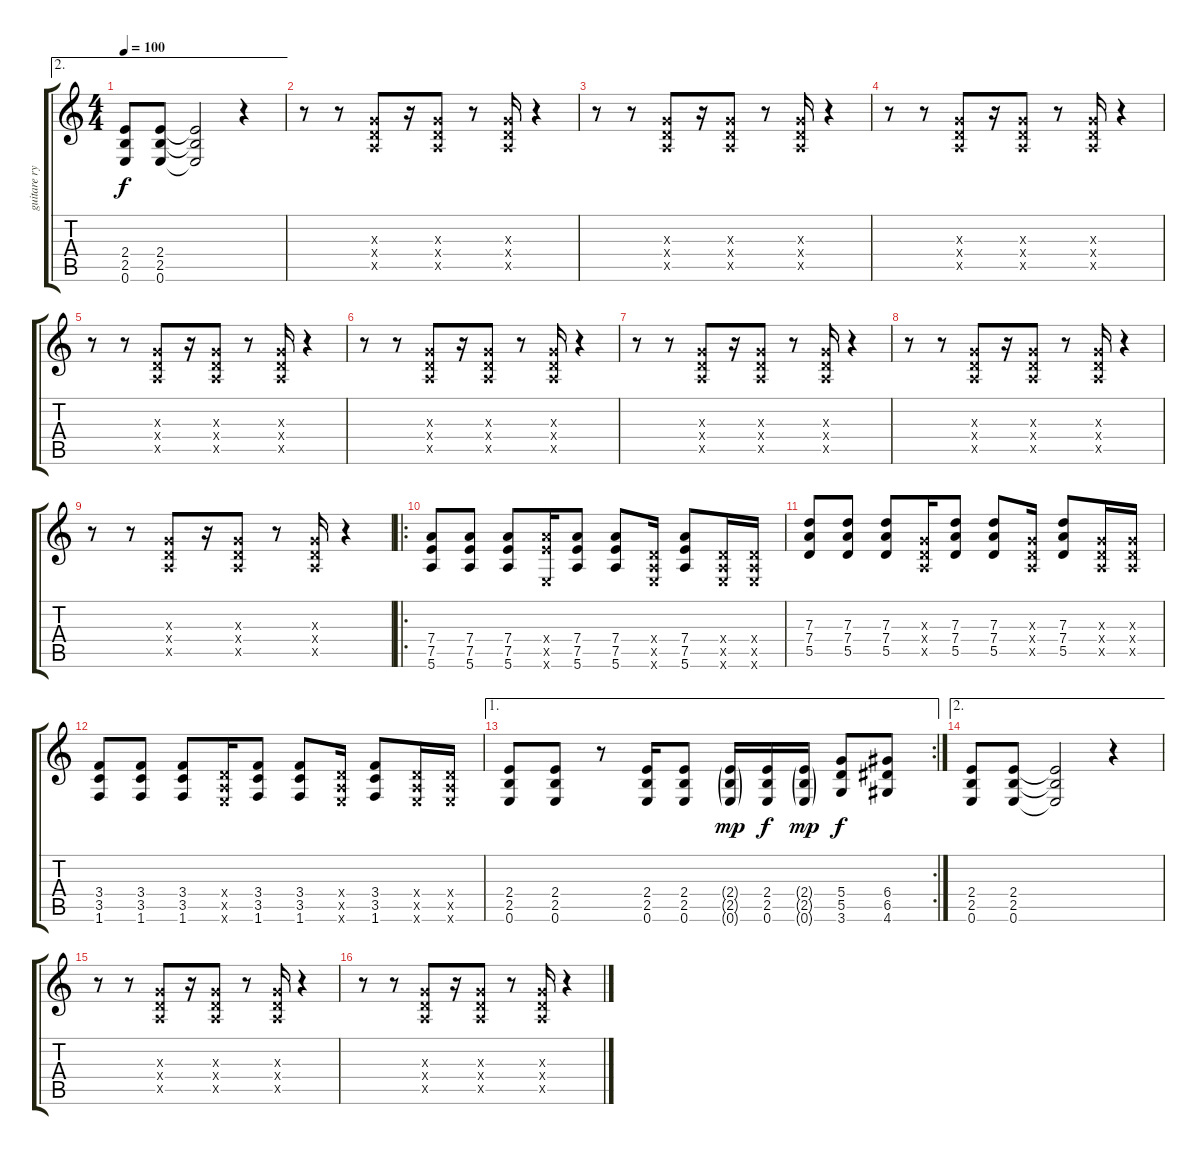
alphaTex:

\track ("guitare rythmique" "guitare ry") {instrument overdrivenguitar}
\staff {score tabs}
\tuning (E4 B3 G3 D3 A2 E2) {hide}
\ae 2
\ts (4 4)
\tempo 100
\clef g2
\ks c
(2.4 2.5 0.6).8{dy f} (2.4 2.5 0.6).8 (2.4{t} 2.5{t} 0.6{t}).2 r.4 |
r.8 r.8 (0.3{x} 0.4{x} 0.5{x}).8 r.16 (0.3{x} 0.4{x} 0.5{x}).8 r.8 (0.3{x} 0.4{x} 0.5{x}).16 r.4 |
r.8 r.8 (0.3{x} 0.4{x} 0.5{x}).8 r.16 (0.3{x} 0.4{x} 0.5{x}).8 r.8 (0.3{x} 0.4{x} 0.5{x}).16 r.4 |
r.8 r.8 (0.3{x} 0.4{x} 0.5{x}).8 r.16 (0.3{x} 0.4{x} 0.5{x}).8 r.8 (0.3{x} 0.4{x} 0.5{x}).16 r.4 |
r.8 r.8 (0.3{x} 0.4{x} 0.5{x}).8 r.16 (0.3{x} 0.4{x} 0.5{x}).8 r.8 (0.3{x} 0.4{x} 0.5{x}).16 r.4 |
r.8 r.8 (0.3{x} 0.4{x} 0.5{x}).8 r.16 (0.3{x} 0.4{x} 0.5{x}).8 r.8 (0.3{x} 0.4{x} 0.5{x}).16 r.4 |
r.8 r.8 (0.3{x} 0.4{x} 0.5{x}).8 r.16 (0.3{x} 0.4{x} 0.5{x}).8 r.8 (0.3{x} 0.4{x} 0.5{x}).16 r.4 |
r.8 r.8 (0.3{x} 0.4{x} 0.5{x}).8 r.16 (0.3{x} 0.4{x} 0.5{x}).8 r.8 (0.3{x} 0.4{x} 0.5{x}).16 r.4 |
r.8 r.8 (0.3{x} 0.4{x} 0.5{x}).8 r.16 (0.3{x} 0.4{x} 0.5{x}).8 r.8 (0.3{x} 0.4{x} 0.5{x}).16 r.4 |
\ro
(7.4 7.5 5.6).8 (7.4 7.5 5.6).8 (7.4 7.5 5.6).8 (7.4{x} 7.5{x} 0.6{x}).16 (7.4 7.5 5.6).8 (7.4 7.5 5.6).8 (0.4{x} 0.5{x} 0.6{x}).16 (7.4 7.5 5.6).8 (0.4{x} 0.5{x} 0.6{x}).16 (0.4{x} 0.5{x} 0.6{x}).16 |
(7.3 7.4 5.5).8 (7.3 7.4 5.5).8 (7.3 7.4 5.5).8 (0.3{x} 0.4{x} 0.5{x}).16 (7.3 7.4 5.5).8 (7.3 7.4 5.5).8 (0.3{x} 0.4{x} 0.5{x}).16 (7.3 7.4 5.5).8 (0.3{x} 0.4{x} 0.5{x}).16 (0.3{x} 0.4{x} 0.5{x}).16 |
(3.4 3.5 1.6).8 (3.4 3.5 1.6).8 (3.4 3.5 1.6).8 (0.4{x} 0.5{x} 0.6{x}).16 (3.4 3.5 1.6).8 (3.4 3.5 1.6).8 (0.4{x} 0.5{x} 0.6{x}).16 (3.4 3.5 1.6).8 (0.4{x} 0.5{x} 0.6{x}).16 (0.4{x} 0.5{x} 0.6{x}).16 |
\ae 1
\rc 2
(2.4 2.5 0.6).8 (2.4 2.5 0.6).8 r.8 (2.4 2.5 0.6).16 (2.4 2.5 0.6).8 (2.4{g} 2.5{g} 0.6{g}).16{dy mp} (2.4 2.5 0.6).16{dy f} (2.4{g} 2.5{g} 0.6{g}).16{dy mp} (5.4 5.5 3.6).8{dy f} (6.4 6.5 4.6).8 |
\ae 2
(2.4 2.5 0.6).8 (2.4 2.5 0.6).8 (2.4{t} 2.5{t} 0.6{t}).2 r.4 |
r.8 r.8 (0.3{x} 0.4{x} 0.5{x}).8 r.16 (0.3{x} 0.4{x} 0.5{x}).8 r.8 (0.3{x} 0.4{x} 0.5{x}).16 r.4 |
r.8 r.8 (0.3{x} 0.4{x} 0.5{x}).8 r.16 (0.3{x} 0.4{x} 0.5{x}).8 r.8 (0.3{x} 0.4{x} 0.5{x}).16 r.4
